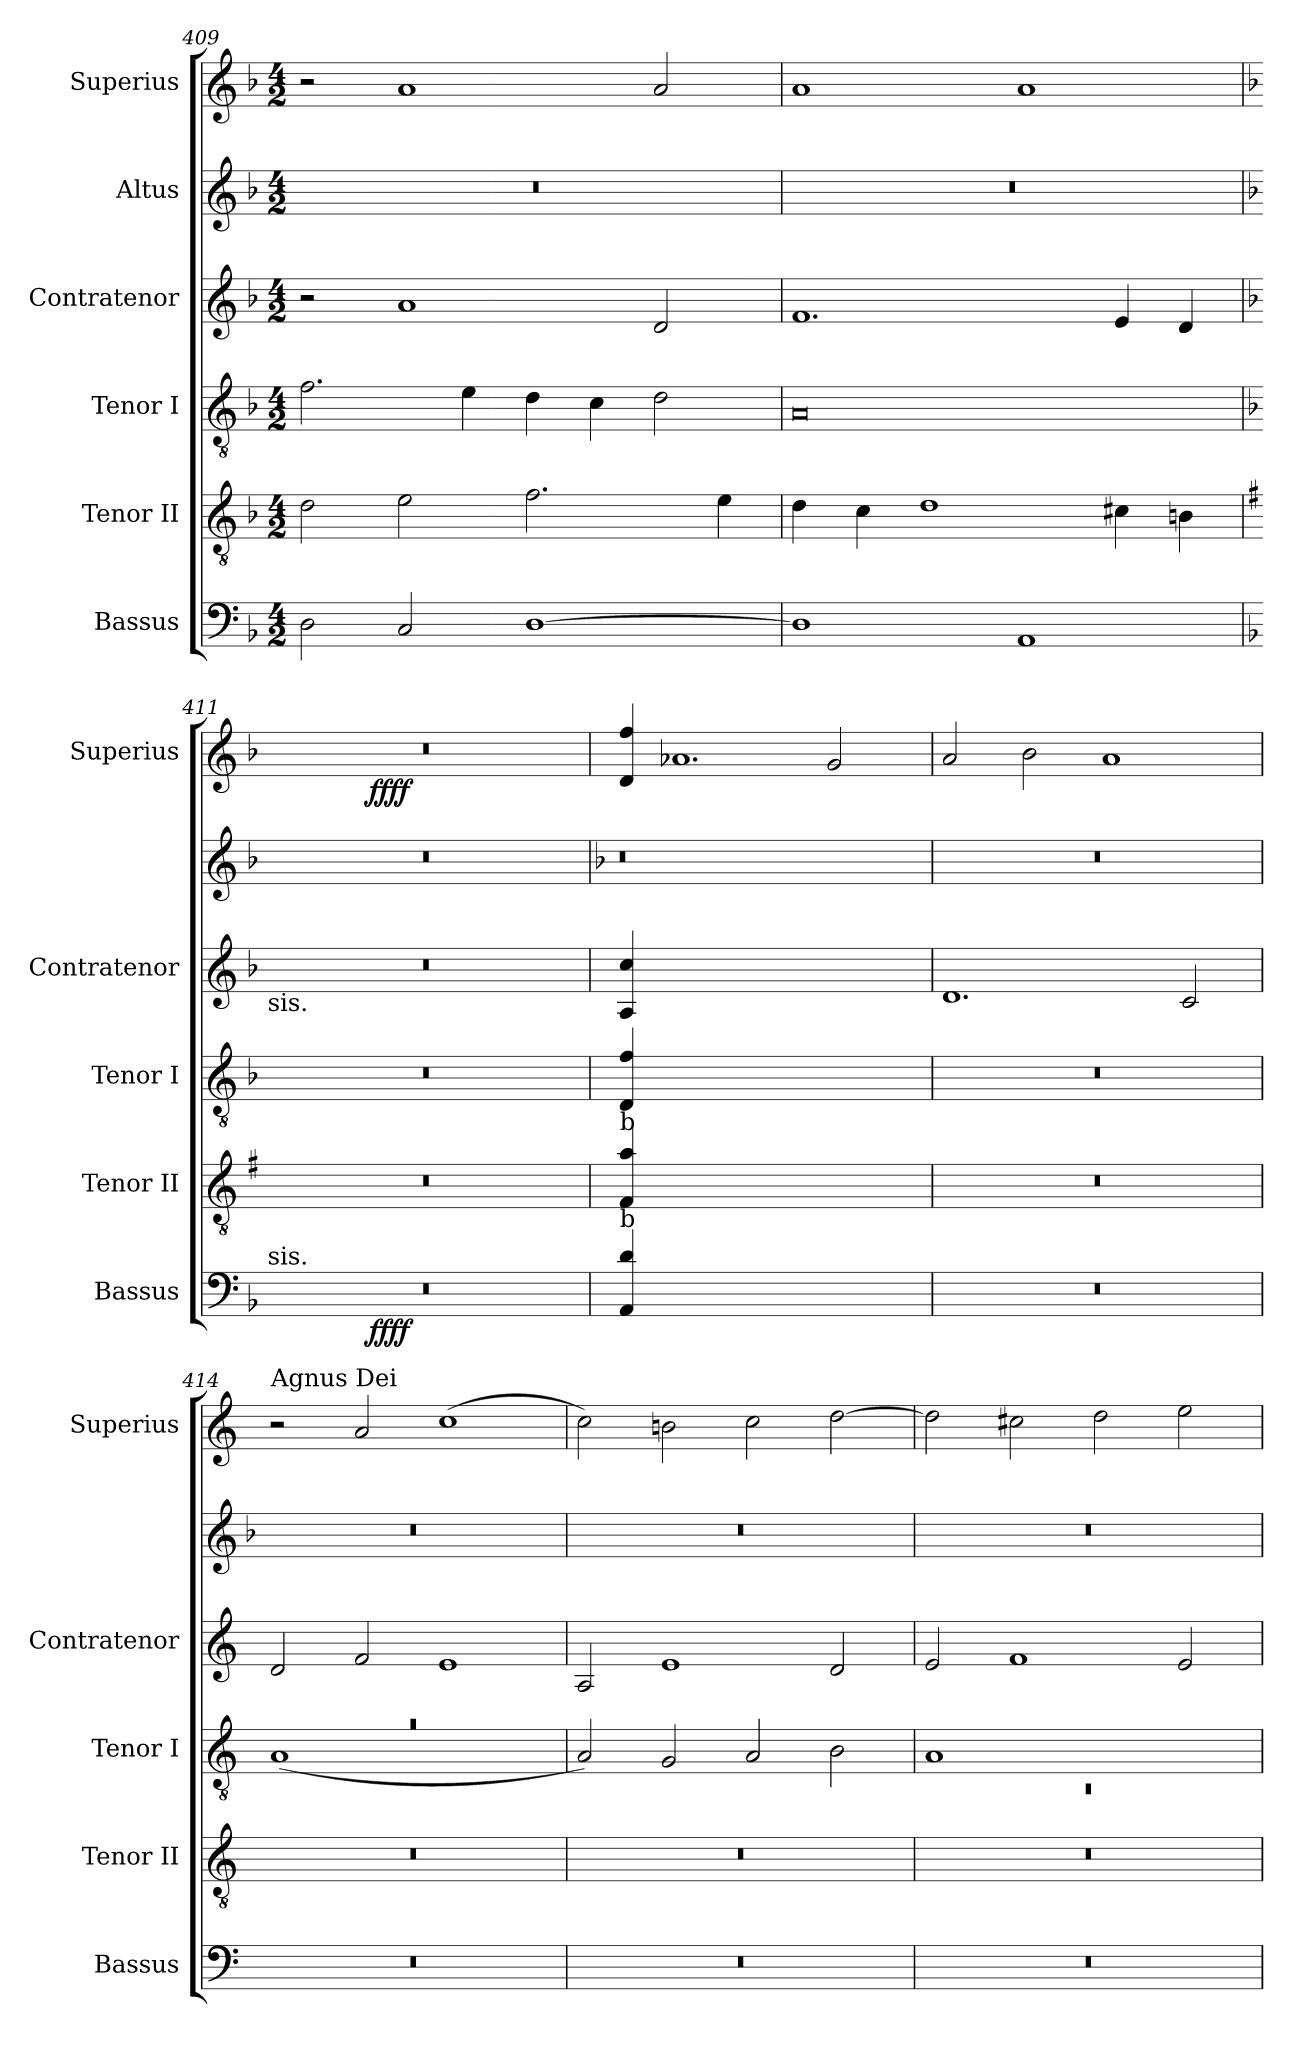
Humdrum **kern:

**kern	**dynam	**kern	**kern	**kern	**dynam	**kern	**kern	**dynam
*part6	*part6	*part5	*part4	*part3	*part3	*part2	*part1	*part1
*staff6	*staff6	*staff5	*staff4	*staff3	*staff3	*staff2	*staff1	*staff1
*I"Bassus	*	*I"Tenor II	*I"Tenor I	*I"Contratenor	*	*I"Altus	*I"Superius	*
*I'Bassus	*	*I'Tenor II	*I'Tenor I	*I'Contratenor	*	*	*I'Superius	*
*clefF4	*	*clefGv2	*clefGv2	*clefG2	*	*clefG2	*clefG2	*
*k[b-]	*	*k[b-]	*k[b-]	*k[b-]	*	*k[b-]	*k[b-]	*
*F:	*	*F:	*F:	*F:	*	*F:	*F:	*
*M4/2	*	*M4/2	*M4/2	*M4/2	*	*M4/2	*M4/2	*
=409	=409	=409	=409	=409	=409	=409	=409	=409
2D\	.	2d\	2.f\	2r	.	0r	2r	.
2C/	.	2e\	.	1a	.	.	1a	.
.	.	.	4e\	.	.	.	.	.
[>1D	.	2.f\	4d\	.	.	.	.	.
.	.	.	4c\	.	.	.	.	.
.	.	.	2d\	2d/	.	.	2a/	.
.	.	4e\	.	.	.	.	.	.
=410	=410	=410	=410	=410	=410	=410	=410	=410
1D]	.	4d\	0A	1.f	.	0r	1a	.
.	.	4c\	.	.	.	.	.	.
.	.	1d	.	.	.	.	.	.
1AA	.	.	.	.	.	.	1a	.
.	.	4c#X\	.	4e/	.	.	.	.
.	.	4Bn\	.	4d/	.	.	.	.
=411	=411	=411	=411	=411	=411	=411	=411	=411
*	*	*k[f#]	*	*	*	*	*	*
*	*	*G:	*	*	*	*	*	*
*^	*	*	*	*^	*	*	*^	*
!	!	!	!	!	!LO:TX:b:t=sis.	!	!	!	!	!	!
!LO:TX:a:t=sis.	!	!	!	!	!	!	!	!	!	!	!
0r	4ryy	.	0r	0r	0r	2ryy	.	0r	0r	4ryy	.
.	8...ryy	.	.	.	.	.	.	.	.	8...ryy	.
!	!	!LO:DY:b	!	!	!	!	!	!	!	!	!LO:DY:b
.	1ryy	ffff	.	.	.	.	.	.	.	1ryy	ffff
!	!	!	!	!	!	!	!LO:DY:b	!	!	!	!
!	!	!	!	!	!	!	!LO:DY:n=1:b	!	!	!	!
.	.	.	.	.	.	1.ryy	fz ffff	.	.	.	.
.	2ryy	.	.	.	.	.	.	.	.	2ryy	.
.	64ryy	.	.	.	.	.	.	.	.	64ryy	.
*v	*v	*	*	*	*v	*v	*	*	*v	*v	*
!!LO:LB:g=z
=412!	=412!	=412!	=412!	=412!	=412!	=412!	=412!	=412!
*k[]	*	*k[]	*k[]	*k[]	*	*	*k[]	*
*C:	*	*C:	*C:	*C:	*	*	*C:	*
*^	*	*	*	*^	*	*	*^	*
!	!	!	!	!	!LO:TX:b:t=b	!	!	!	!	!	!
!	!	!	!	!LO:TX:b:t=b	!	!	!	!	!	!	!
!	!	!	!LO:TX:b:t=b	!	!	!	!	!	!	!	!
!LO:TX:b:t=b	!	!	!	!	!	!	!	!	!	!	!
*v	*v	*	*	*	*v	*v	*	*	*v	*v	*
4AA/ 4d/	.	4F/ 4a/	4D/ 4f/	4A/ 4cc/	.	0r	4d/ 4ff/	.
0ryy	.	0ryy	0ryy	0ryy	.	.	1.a-X	.
.	.	.	.	.	.	.	2g/	.
.	.	.	.	.	.	4ryy	.	.
=413	=413	=413	=413	=413	=413	=413	=413	=413
0r	.	0r	0r	1.d	.	0r	2a/	.
.	.	.	.	.	.	.	2b\	.
.	.	.	.	.	.	.	1a	.
.	.	.	.	2c/	.	.	.	.
=414	=414	=414	=414	=414	=414	=414	=414	=414
!	!	!	!	!	!	!	!LO:TX:a:t=Agnus Dei	!
!	!	!	!LO:N:vis=1	!	!	!	!	!
*	*	*	*^	*	*	*	*	*
0r	.	0r	0ra	(<1A	2d/	.	0r	2r	.
.	.	.	.	.	2f/	.	.	2a/	.
.	.	.	.	1ryy	1e	.	.	(>1cc	.
*	*	*	*v	*v	*	*	*	*	*
=415	=415	=415	=415	=415	=415	=415	=415	=415
0r	.	0r	2A/)	2A/	.	0r	2cc\)	.
.	.	.	2G/	1e	.	.	2bn\	.
.	.	.	2A/	.	.	.	2cc\	.
.	.	.	2B\	2d/	.	.	[>2dd\	.
=416	=416	=416	=416	=416	=416	=416	=416	=416
*	*	*	*^	*	*	*	*	*
!	!	!	!	!LO:N:vis=1	!	!	!	!	!
0r	.	0r	1A	0rC	2e/	.	0r	2dd>\]	.
.	.	.	.	.	1f	.	.	2cc#X\	.
.	.	.	1ryy	.	.	.	.	2dd\	.
.	.	.	.	.	2e/	.	.	2ee\	.
*	*	*	*v	*v	*	*	*	*	*
=	=	=	=	=	=	=	=	=
*-	*-	*-	*-	*-	*-	*-	*-	*-
